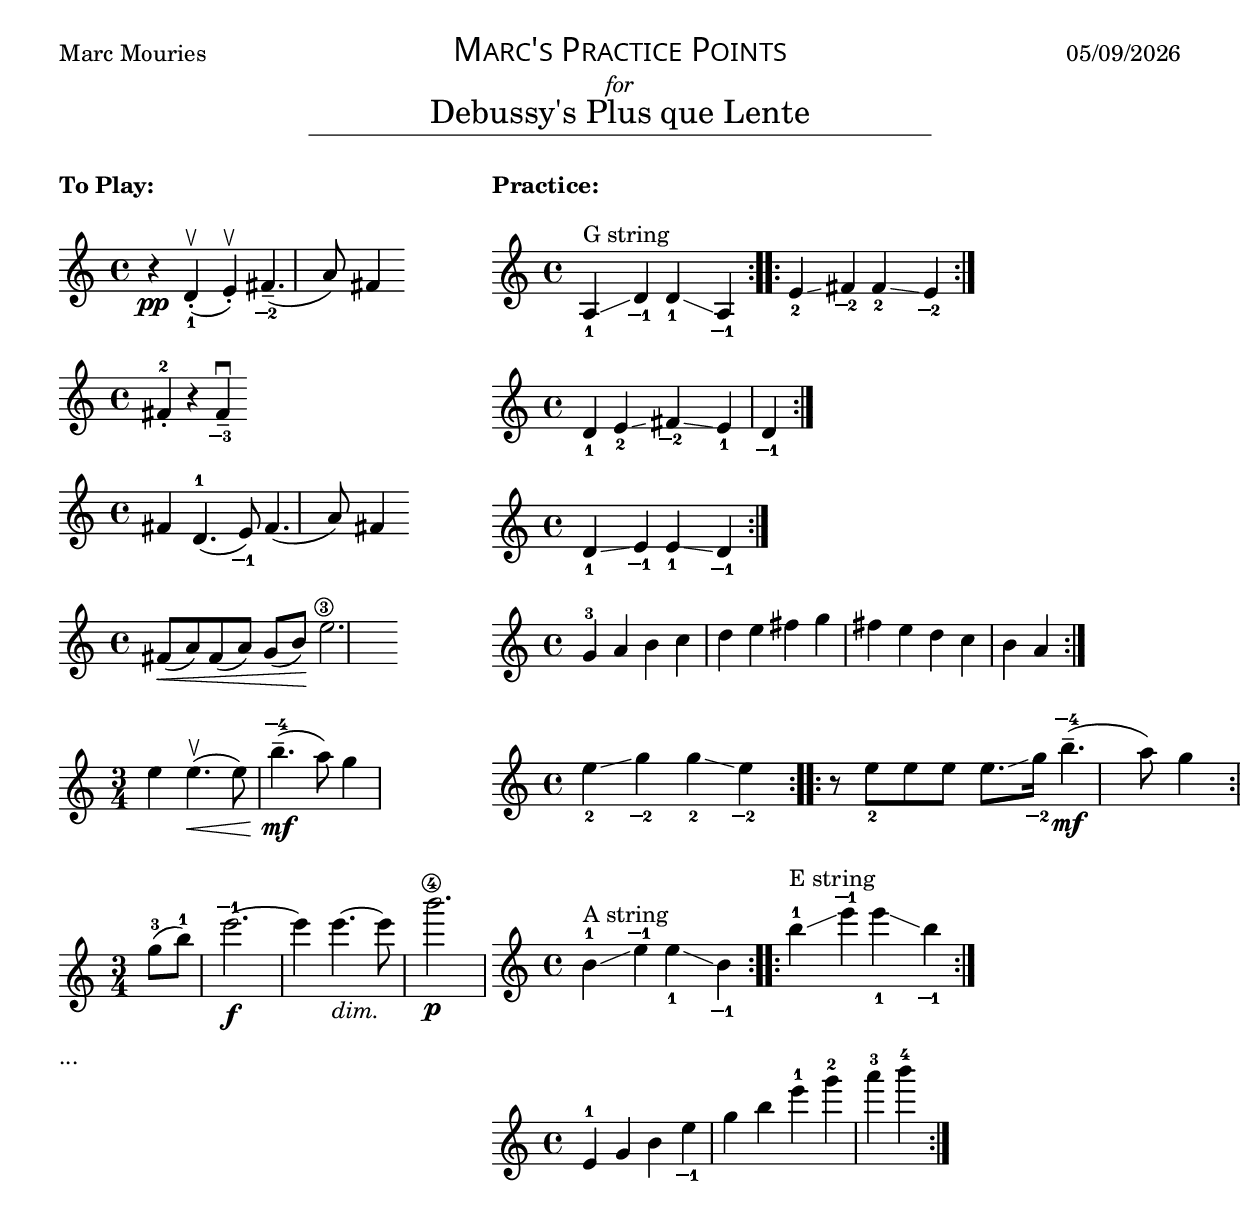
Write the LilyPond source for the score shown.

\language "english"
\version "2.16.0"
\include "violin-functions.ly"
\header {  tagline = ""}
Title =  "Debussy's Plus que Lente"
date = #(strftime "%d/%m/%Y" (localtime (current-time)))
\markup {
  \fill-line {
    \line { Marc Mouries }
    \center-column {
      \override #'(font-name . "Vera")
      \fontsize #3 \smallCaps "Marc's Practice Points"
      \italic {for} 
      \fontsize #3 { \Title }
    }
    \line { \date }
  }
}
\markup  \column {
    \fill-line { \postscript #"-30 0 moveto 60 0 rlineto stroke" }
}
\markup \vspace #1




measureOneExtract =  \score { \relative c' {
   |  r4 \pp d4-._1\ub(   e4-.\ub)
   |  fs4.--_\shift-2(  a8)   fs4 ~ 
        }
      \layout { indent = 0.0\cm   }
     }
measureOnePractice = 
  \score 
  { 
    \relative c' 
    {
      \set countPercentRepeats = ##t
      \repeat volta 10 
      { 
        \bar "|:"
        a4_1 ^"G string" \glissSize #5 d_\shift-1
        d_1 \glissSize #5 a_\shift-1
      }
      \repeat volta 10 
      {
         e'_2 \glissSize #5 fs_\shift-2
         fs_2 \glissSize #5 e_\shift-2
      }
    }
    \layout { indent = 0.0\cm   }
  }

measureFourExtract =  \score { \relative c' {
   |  fs4-.-2 r4 fs4--\db _\shift-3~}
      \layout { indent = 0.0\cm   }
     }  
measureFourPractice = \score { \relative c' {
      \set countPercentRepeats = ##t
      \repeat volta 10 {
         d_1 e_2 \glissSize #5 fs_\shift-2
          \glissSize #5 e_1 d_\shift-1
      }
    }
    \layout { indent = 0.0\cm   }
  }  

measureFiveExtract =  \score { \relative c' {
   |  fs4  d4.-1( e8_\shift-1)  
   |  fs4.( a8) fs4~  
} \layout { indent = 0.0\cm   }
}   
measureFivePractice = \score { \relative c' {
      \set countPercentRepeats = ##t
      \repeat volta 10 {
         d_1 \glissSize #5 e_\shift-1
         e_1 \glissSize #5 d_\shift-1
      }
} \layout { indent = 0.0\cm   }
}
  
measureSevenExtract =  \score { \relative c' {
   |  fs8( \< a)    fs( a)   g ( b) \!
   |  e2.^\markup {\circle \finger 3}  ~
} \layout { indent = 0.0\cm   }
}


measureSevenPractice = \score { \relative c'' {
      \set countPercentRepeats = ##t
      \repeat volta 10 {
         g4-3 a b c d e fs g fs e d c b a
      }
} \layout { indent = 0.0\cm   }
}

measureTwentyFiveExtract = \score { \relative c'' {
%{   25 %}
\time 3/4
   |  e4 e4.\ub \<( \!e8   )
   |  b'4.\mf\tenuto^\shift-4 (  a8) g4~ 
  }
    \layout { indent = 0.0\cm   }
  }
 measureTwentyFivePractice = \score { \relative c'' {
      \set countPercentRepeats = ##t
      \repeat volta 10 {
         e_2 \glissSize #5 g_\shift-2
         g_2 \glissSize #5 e_\shift-2
      }
      \repeat volta 10 {
         r8 e8_2 e e e8.  \glissSize #5 g16_\shift-2
         b4.\mf\tenuto^\shift-4 (  a8) g4~ 
      }
    }
    \layout { indent = 0.0\cm   }
  } 


measureSixtyFiveExtract = \score { \relative c'' {
\time 3/4
%{  65 %}
   | \partial 4   g'8-3( b-1) 
   | e2.\f^\shift-1 ~
   | e4 e4. _\dim ~ e8
   | b'2. \p ^\markup {\circle \finger 4}~ 
  }
    \layout { indent = 0.0\cm   }
  }
 measureSixtyFivePractice = \score { \relative c'' {
      \set countPercentRepeats = ##t
      \repeat volta 10 {
           b4-1 ^"A string" \glissSize #5 e^\shift-1
           e_1 \glissSize #5 b_\shift-1
      }
      \repeat volta 10 {
           b'-1 ^"E string" \glissSize #5 e^\shift-1
           e_1 \glissSize #5 b_\shift-1
      }
    }
    \layout { indent = 0.0\cm   }
  }   
  
 measureSixtyFivePracticeArpeggio = \score { \relative c' {
      \set countPercentRepeats = ##t
      \repeat volta 10 {
           e-1 g b e_\shift-1 g b e-1 g-2 a-3 b-4 
      }
    }
    \layout { indent = 0.0\cm   }
  }   
  
\markup { \fill-line {
    \column {
       \line { \bold {To Play:} }      
      \vspace #1.0 \line { \score { \measureOneExtract }  }
      \vspace #1.0 \line { \score { \measureFourExtract } }
      \vspace #1.0 \line { \score { \measureFiveExtract } }
      \vspace #1.0 \line { \score { \measureSevenExtract } }
      \vspace #1.0 \line { \score { \measureTwentyFiveExtract } }    
      \vspace #1.0 \line { \score { \measureSixtyFiveExtract } }    
      \vspace #1.0 \line { ... }    

%      \line { ....... }
    }
    \hspace #2
    \column {
      \line { \bold {Practice:} }      
      \vspace #1.0 \line { \score { \measureOnePractice  } }
      \vspace #1.0 \line { \score { \measureFourPractice } }
      \vspace #1.0 \line { \score { \measureFivePractice } }
      \vspace #1.0 \line { \score { \measureSevenPractice } }
      \vspace #1.0 \line { \score { \measureTwentyFivePractice } }
      \vspace #1.0 \line { \score { \measureSixtyFivePractice } }
      \vspace #1.0 \line { \score { \measureSixtyFivePracticeArpeggio } }
%      \line { ....... }
    }
    \hspace #1
  }
}
